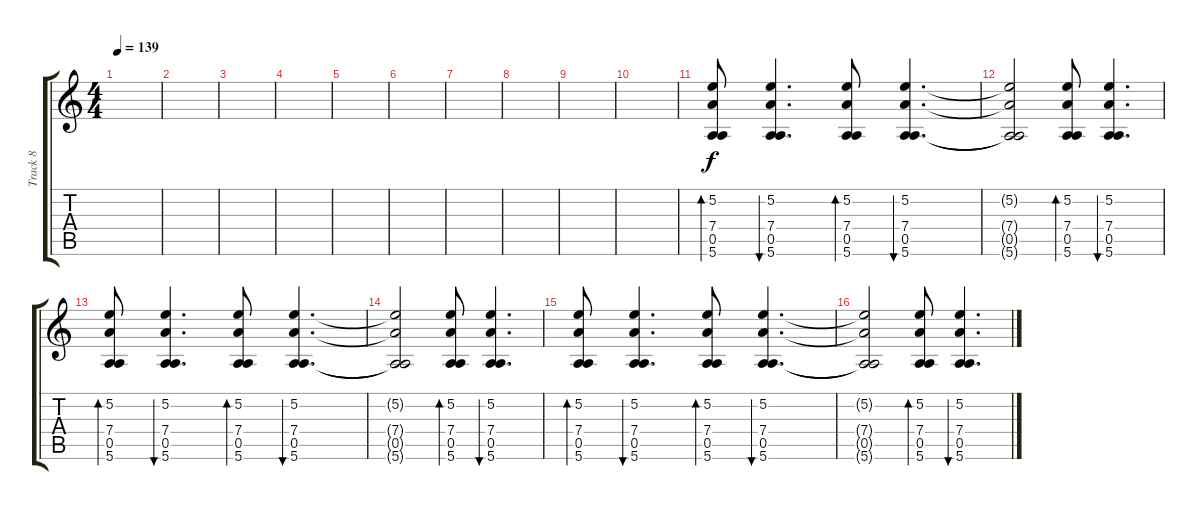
\track ("Track 8" "Track 8") {instrument electricguitarjazz}
\staff {score tabs}
\tuning (E4 B3 G3 D3 A2 E2) {hide}
\ts (4 4)
\tempo 139
\clef g2
\ks c
|
|
|
|
|
|
|
|
|
|
(5.2 7.4 0.5 5.6).8{bd 60} (5.2 7.4 0.5 5.6).4{d bu 60} (5.2 7.4 0.5 5.6).8{bd 60} (5.2 7.4 0.5 5.6).4{d bu 60} |
(5.2{t} 7.4{t} 0.5{t} 5.6{t}).2 (5.2 7.4 0.5 5.6).8{bd 60} (5.2 7.4 0.5 5.6).4{d bu 60} |
(5.2 7.4 0.5 5.6).8{bd 60} (5.2 7.4 0.5 5.6).4{d bu 60} (5.2 7.4 0.5 5.6).8{bd 60} (5.2 7.4 0.5 5.6).4{d bu 60} |
(5.2{t} 7.4{t} 0.5{t} 5.6{t}).2 (5.2 7.4 0.5 5.6).8{bd 60} (5.2 7.4 0.5 5.6).4{d bu 60} |
(5.2 7.4 0.5 5.6).8{bd 60} (5.2 7.4 0.5 5.6).4{d bu 60} (5.2 7.4 0.5 5.6).8{bd 60} (5.2 7.4 0.5 5.6).4{d bu 60} |
(5.2{t} 7.4{t} 0.5{t} 5.6{t}).2 (5.2 7.4 0.5 5.6).8{bd 60} (5.2 7.4 0.5 5.6).4{d bu 60}
